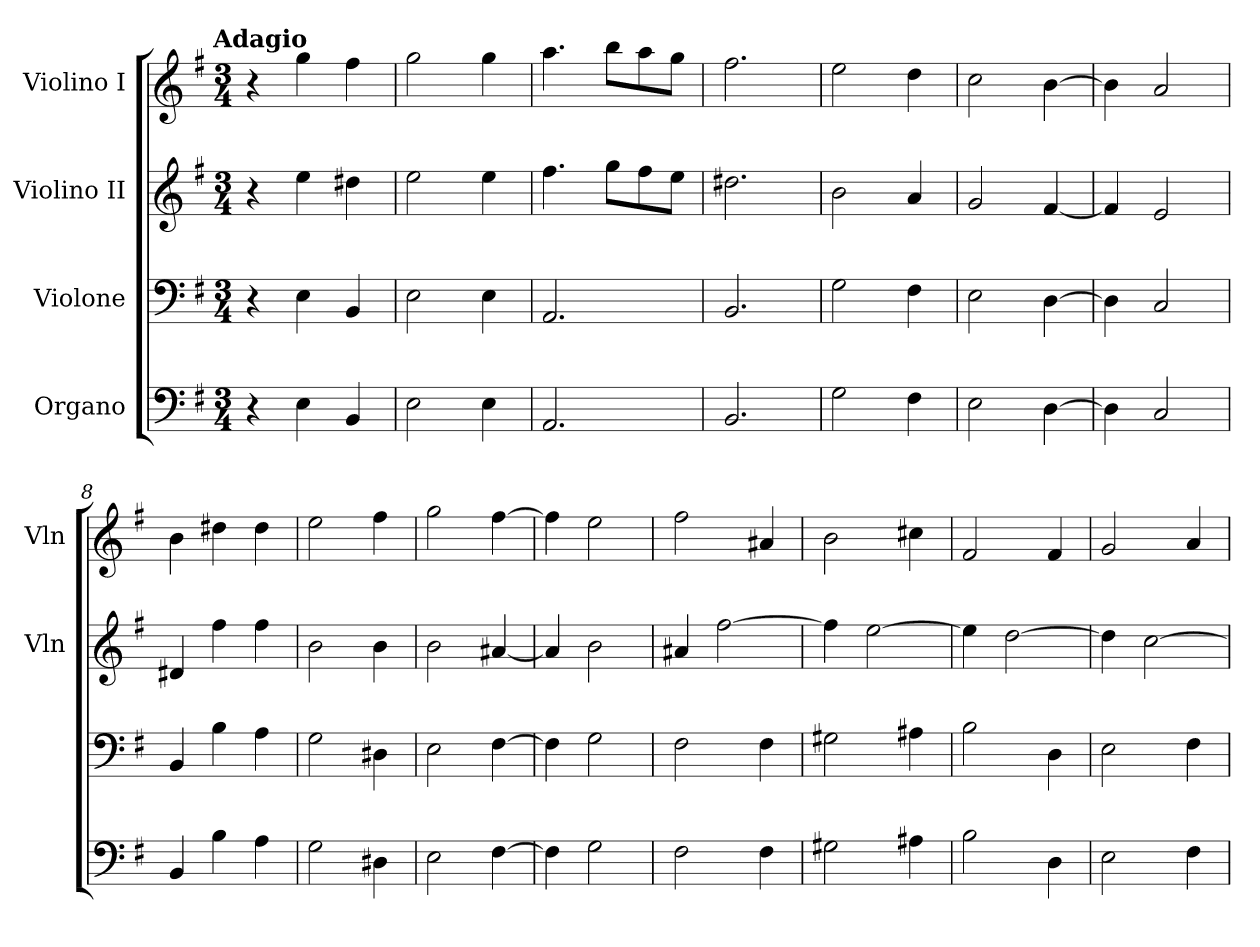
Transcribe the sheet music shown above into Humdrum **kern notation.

**kern	**kern	**kern	**kern
*part4	*part3	*part2	*part1
*staff4	*staff3	*staff2	*staff1
*I"Organo	*I"Violone	*I"Violino II	*I"Violino I
*	*	*I'Vln	*I'Vln
*clefF4	*clefF4	*clefG2	*clefG2
*k[f#]	*k[f#]	*k[f#]	*k[f#]
!!LO:TX:omd:t=Adagio
*M3/4	*M3/4	*M3/4	*M3/4
*MM56	*MM56	*MM56	*MM56
=1	=1	=1	=1
4r	4r	4r	4r
4E	4E	4ee	4gg
4BB	4BB	4dd#X	4ff#
=2	=2	=2	=2
2E	2E	2ee	2gg
4E	4E	4ee	4gg
=3	=3	=3	=3
2.AA	2.AA	4.ff#	4.aa
.	.	8ggL	8bbL
.	.	8ff#	8aa
.	.	8eeJ	8ggJ
=4	=4	=4	=4
2.BB	2.BB	2.dd#X	2.ff#
=5	=5	=5	=5
2G	2G	2b	2ee
4F#	4F#	4a	4dd
=6	=6	=6	=6
2E	2E	2g	2cc
[4D	[4D	[4f#	[4b
=7	=7	=7	=7
4D]	4D]	4f#]	4b]
2C	2C	2e	2a
=8	=8	=8	=8
4BB	4BB	4d#X	4b
4B	4B	4ff#	4dd#X
4A	4A	4ff#	4dd#
=9	=9	=9	=9
2G	2G	2b	2ee
4D#X	4D#X	4b	4ff#
=10	=10	=10	=10
2E	2E	2b	2gg
[4F#	[4F#	[4a#X	[4ff#
=11	=11	=11	=11
4F#]	4F#]	4a#]	4ff#]
2G	2G	2b	2ee
=12	=12	=12	=12
2F#	2F#	4a#X	2ff#
.	.	[2ff#	.
4F#	4F#	.	4a#X
=13	=13	=13	=13
2G#X	2G#X	4ff#]	2b
.	.	[2ee	.
4A#X	4A#X	.	4cc#X
=14	=14	=14	=14
2B	2B	4ee]	2f#
.	.	[2dd	.
4D	4D	.	4f#
=15	=15	=15	=15
2E	2E	4dd]	2g
.	.	[2cc	.
4F#	4F#	.	4a
=	=	=	=
*-	*-	*-	*-
